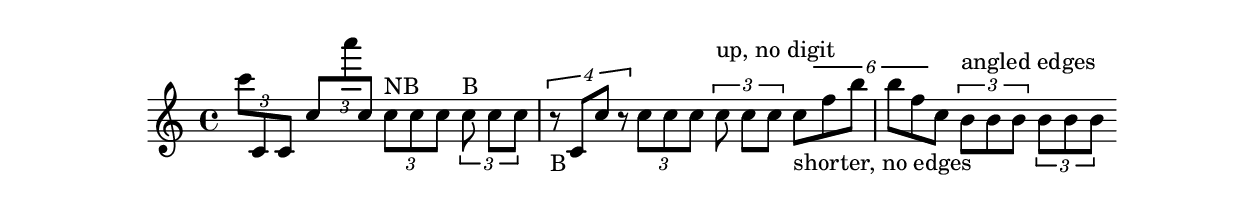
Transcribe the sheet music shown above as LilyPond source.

\header {
texidoc = "Tuplet bracket formatting supports numerous options:
NB should have no bracket, B should have bracket.
"
}
 

\version "1.7.16"


\score { 
    \context Voice \notes\relative c'' {

 	\times 2/3 { c'8 c,, c }
 	\times 2/3 { c'8 c'' c,, }

	
 	\times 2/3 {  c8-[^"NB" c c]  }
	
 	\times 2/3 { c8^"B"  c-[ c]  }
 	\times 2/4 { r8_"B"  c,-[ c'] r8 }
	
 	\property Voice.TupletBracket \override #'bracket-visibility = #'if-no-beam  
 	\times 2/3 {  c8-[ c c]  }
	
	\property Voice.TupletBracket \override #'direction = #1
 	\property Voice.TupletBracket \override #'number-visibility = ##f
 	\times 2/3 { c8^""^""^"up, no digit"  c-[ c]  }
 	\property Voice.TupletBracket \revert #'number-visibility

	\property Voice.TupletBracket \override #'bracket-visibility = ##t
	\property Voice.TupletBracket \override #'edge-height = #'(0.0 . 0.0)
	\property Voice.TupletBracket \override #'shorten-pair = #'(2.0 . 2.0)
	\times 4/6 { c_"shorter, no edges" f b  b f c}	
	\property Voice.TupletBracket \revert #'edge-height
	\property Voice.TupletBracket \revert #'shorten-pair
    	\property Voice.TupletBracket \override #'edge-widen = #'(0.5 . 0.5)
	\times 2/3 { b^""^""^"angled edges" b b }
 	\property Voice.TupletBracket \revert #'direction
	\times 2/3 { b b b }

    }
}
%% new-chords-done %%
